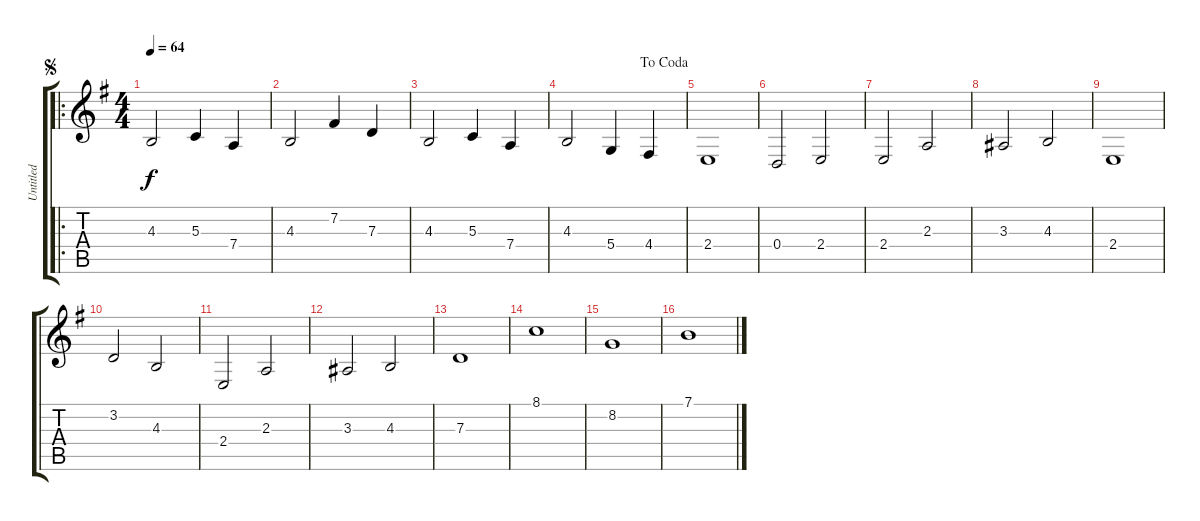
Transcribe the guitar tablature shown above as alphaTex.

\track ("Untitled" "Untitled") {instrument tremolostrings}
\staff {score tabs}
\tuning (E4 B3 G3 D3 A2 E2) {hide}
\ro
\ts (4 4)
\jump segno
\tempo 64
\clef g2
\ks g
4.3.2{dy f instrument tremolostrings} 5.3.4 7.4.4 |
4.3.2 7.2.4 7.3.4 |
4.3.2 5.3.4 7.4.4 |
\jump dacoda
4.3.2 5.4.4 4.4.4 |
2.4.1 |
0.4.2 2.4.2 |
2.4.2 2.3.2 |
3.3.2 4.3.2 |
2.4.1 |
3.2.2 4.3.2 |
2.4.2 2.3.2 |
3.3.2 4.3.2 |
7.3.1 |
8.1.1 |
8.2.1 |
7.1.1
